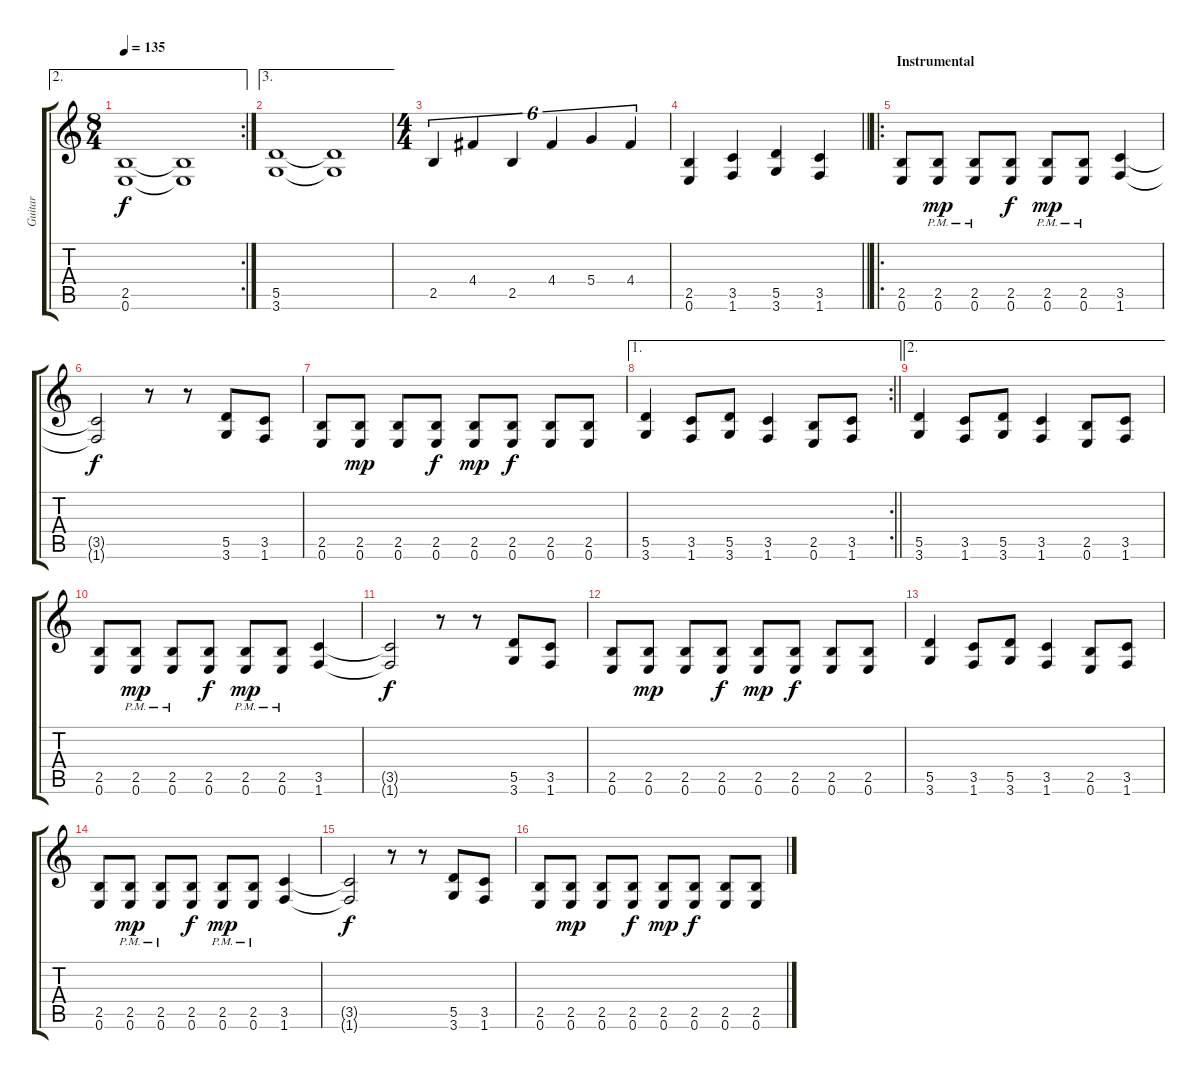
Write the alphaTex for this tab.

\track ("Guitar" "Guitar") {instrument distortionguitar}
\staff {score tabs}
\tuning (E4 B3 G3 D3 A2 E2) {hide}
\ae 2
\rc 2
\ts (8 4)
\tempo 135
\clef g2
\ks c
(2.5 0.6).1{dy f} (2.5{t} 0.6{t}).1 |
\ae 3
(5.5 3.6).1 (5.5{t} 3.6{t}).1 |
\ts (4 4)
2.5.4{tu (6 4)} 4.4.4{tu (6 4)} 2.5.4{tu (6 4)} 4.4.4{tu (6 4)} 5.4.4{tu (6 4)} 4.4.4{tu (6 4)} |
\barLineRight lightlight
(2.5 0.6).4 (3.5 1.6).4 (5.5 3.6).4 (3.5 1.6).4 |
\ro
\section ("" "Instrumental")
(2.5 0.6).8 (2.5 0.6{pm}).8{dy mp} (2.5 0.6{pm}).8 (2.5 0.6).8{dy f} (2.5 0.6{pm}).8{dy mp} (2.5 0.6{pm}).8 (3.5 1.6).4 |
(3.5{t} 1.6{t}).2{dy f} r.8 r.8 (5.5 3.6).8 (3.5 1.6).8 |
(2.5 0.6).8 (2.5 0.6).8{dy mp} (2.5 0.6).8 (2.5 0.6).8{dy f} (2.5 0.6).8{dy mp} (2.5 0.6).8{dy f} (2.5 0.6).8 (2.5 0.6).8 |
\ae 1
\rc 2
\barLineRight lightlight
(5.5 3.6).4 (3.5 1.6).8 (5.5 3.6).8 (3.5 1.6).4 (2.5 0.6).8 (3.5 1.6).8 |
\ae 2
(5.5 3.6).4 (3.5 1.6).8 (5.5 3.6).8 (3.5 1.6).4 (2.5 0.6).8 (3.5 1.6).8 |
(2.5 0.6).8 (2.5 0.6{pm}).8{dy mp} (2.5 0.6{pm}).8 (2.5 0.6).8{dy f} (2.5 0.6{pm}).8{dy mp} (2.5 0.6{pm}).8 (3.5 1.6).4 |
(3.5{t} 1.6{t}).2{dy f} r.8 r.8 (5.5 3.6).8 (3.5 1.6).8 |
(2.5 0.6).8 (2.5 0.6).8{dy mp} (2.5 0.6).8 (2.5 0.6).8{dy f} (2.5 0.6).8{dy mp} (2.5 0.6).8{dy f} (2.5 0.6).8 (2.5 0.6).8 |
(5.5 3.6).4 (3.5 1.6).8 (5.5 3.6).8 (3.5 1.6).4 (2.5 0.6).8 (3.5 1.6).8 |
(2.5 0.6).8 (2.5 0.6{pm}).8{dy mp} (2.5 0.6{pm}).8 (2.5 0.6).8{dy f} (2.5 0.6{pm}).8{dy mp} (2.5 0.6{pm}).8 (3.5 1.6).4 |
(3.5{t} 1.6{t}).2{dy f} r.8 r.8 (5.5 3.6).8 (3.5 1.6).8 |
(2.5 0.6).8 (2.5 0.6).8{dy mp} (2.5 0.6).8 (2.5 0.6).8{dy f} (2.5 0.6).8{dy mp} (2.5 0.6).8{dy f} (2.5 0.6).8 (2.5 0.6).8
